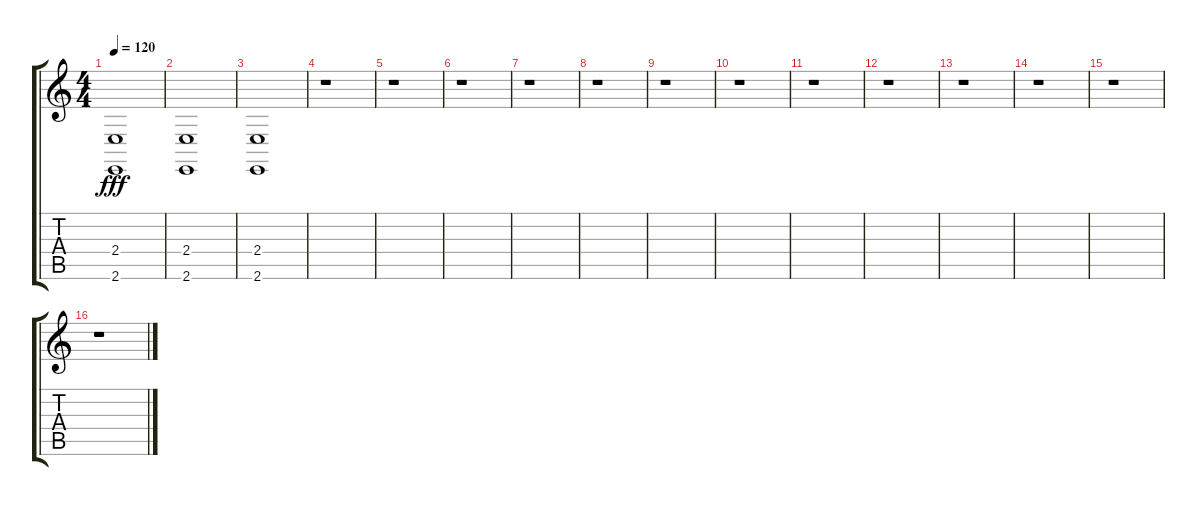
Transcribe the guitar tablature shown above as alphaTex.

\track "" {instrument tinklebell}
\staff {score tabs}
\tuning (E4 B3 G3 D3 A2 D2) {hide}
\ts (4 4)
\tempo 120
\clef g2
\ks c
(2.4 2.6).1{dy fff} |
(2.4 2.6).1 |
(2.4 2.6).1 |
r.1 |
r.1 |
r.1 |
r.1 |
r.1 |
r.1 |
r.1 |
r.1 |
r.1 |
r.1 |
r.1 |
r.1 |
r.1
